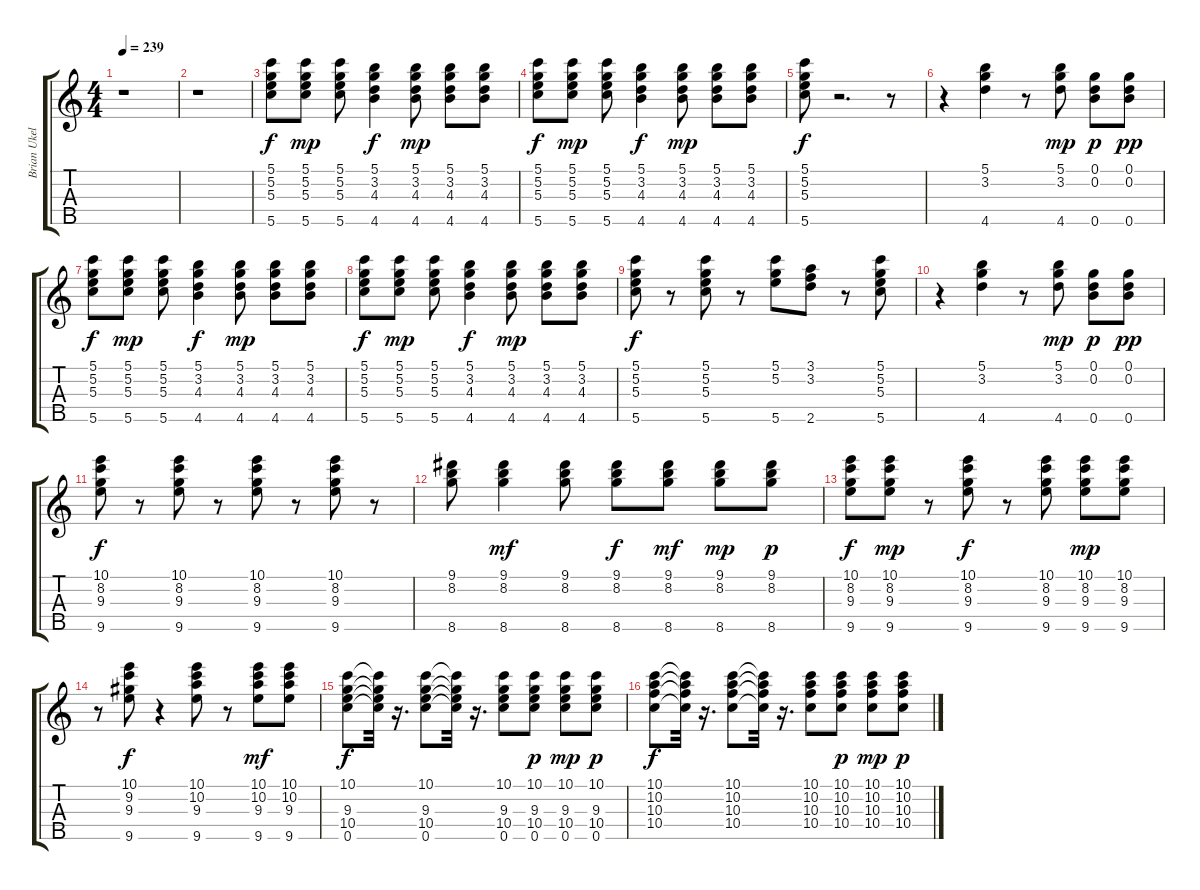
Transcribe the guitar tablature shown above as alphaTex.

\track ("Brian Ukelele banjo" "Brian Ukel") {instrument banjo}
\staff {score tabs}
\tuning (D4 B3 G3 D3 G4) {hide}
\displaytranspose 12
\ts (4 4)
\tempo 239
\clef g2
\ks c
r.1{dy f instrument banjo} |
r.1 |
(5.1 5.2 5.3 5.5).8 (5.1 5.2 5.3 5.5).8{dy mp} (5.1 5.2 5.3 5.5).8 (5.1 3.2 4.3 4.5).4{dy f} (5.1 3.2 4.3 4.5).8{dy mp} (5.1 3.2 4.3 4.5).8 (5.1 3.2 4.3 4.5).8 |
(5.1 5.2 5.3 5.5).8{dy f} (5.1 5.2 5.3 5.5).8{dy mp} (5.1 5.2 5.3 5.5).8 (5.1 3.2 4.3 4.5).4{dy f} (5.1 3.2 4.3 4.5).8{dy mp} (5.1 3.2 4.3 4.5).8 (5.1 3.2 4.3 4.5).8 |
(5.1 5.2 5.3 5.5).8{dy f} r.2{d} r.8 |
r.4 (5.1 3.2 4.5).4 r.8 (5.1 3.2 4.5).8{dy mp} (0.1 0.2 0.5).8{dy p} (0.1 0.2 0.5).8{dy pp} |
(5.1 5.2 5.3 5.5).8{dy f} (5.1 5.2 5.3 5.5).8{dy mp} (5.1 5.2 5.3 5.5).8 (5.1 3.2 4.3 4.5).4{dy f} (5.1 3.2 4.3 4.5).8{dy mp} (5.1 3.2 4.3 4.5).8 (5.1 3.2 4.3 4.5).8 |
(5.1 5.2 5.3 5.5).8{dy f} (5.1 5.2 5.3 5.5).8{dy mp} (5.1 5.2 5.3 5.5).8 (5.1 3.2 4.3 4.5).4{dy f} (5.1 3.2 4.3 4.5).8{dy mp} (5.1 3.2 4.3 4.5).8 (5.1 3.2 4.3 4.5).8 |
(5.1 5.2 5.3 5.5).8{dy f} r.8 (5.1 5.2 5.3 5.5).8 r.8 (5.1 5.2 5.5).8 (3.1 3.2 2.5).8 r.8 (5.1 5.2 5.3 5.5).8 |
r.4 (5.1 3.2 4.5).4 r.8 (5.1 3.2 4.5).8{dy mp} (0.1 0.2 0.5).8{dy p} (0.1 0.2 0.5).8{dy pp} |
(10.1 8.2 9.3 9.5).8{dy f} r.8 (10.1 8.2 9.3 9.5).8 r.8 (10.1 8.2 9.3 9.5).8 r.8 (10.1 8.2 9.3 9.5).8 r.8 |
(9.1 8.2 8.5).8 (9.1 8.2 8.5).4{dy mf} (9.1 8.2 8.5).8 (9.1 8.2 8.5).8{dy f} (9.1 8.2 8.5).8{dy mf} (9.1 8.2 8.5).8{dy mp} (9.1 8.2 8.5).8{dy p} |
(10.1 8.2 9.3 9.5).8{dy f} (10.1 8.2 9.3 9.5).8{dy mp} r.8 (10.1 8.2 9.3 9.5).8{dy f} r.8 (10.1 8.2 9.3 9.5).8 (10.1 8.2 9.3 9.5).8{dy mp} (10.1 8.2 9.3 9.5).8 |
r.8 (10.1 9.2 9.3 9.5).8{dy f} r.4 (10.1 10.2 9.3 9.5).8 r.8 (10.1 10.2 9.3 9.5).8{dy mf} (10.1 10.2 9.3 9.5).8 |
(10.1 9.3 10.4 0.5).8{dy f} (10.1{t} 9.3{t} 10.4{t} 0.5{t}).32 r.16{d} (10.1 9.3 10.4 0.5).8 (10.1{t} 9.3{t} 10.4{t} 0.5{t}).32 r.16{d} (10.1 9.3 10.4 0.5).8 (10.1 9.3 10.4 0.5).8{dy p} (10.1 9.3 10.4 0.5).8{dy mp} (10.1 9.3 10.4 0.5).8{dy p} |
(10.1 10.2 10.3 10.4).8{dy f} (10.1{t} 10.2{t} 10.3{t} 10.4{t}).32 r.16{d} (10.1 10.2 10.3 10.4).8 (10.1{t} 10.2{t} 10.3{t} 10.4{t}).32 r.16{d} (10.1 10.2 10.3 10.4).8 (10.1 10.2 10.3 10.4).8{dy p} (10.1 10.2 10.3 10.4).8{dy mp} (10.1 10.2 10.3 10.4).8{dy p}
